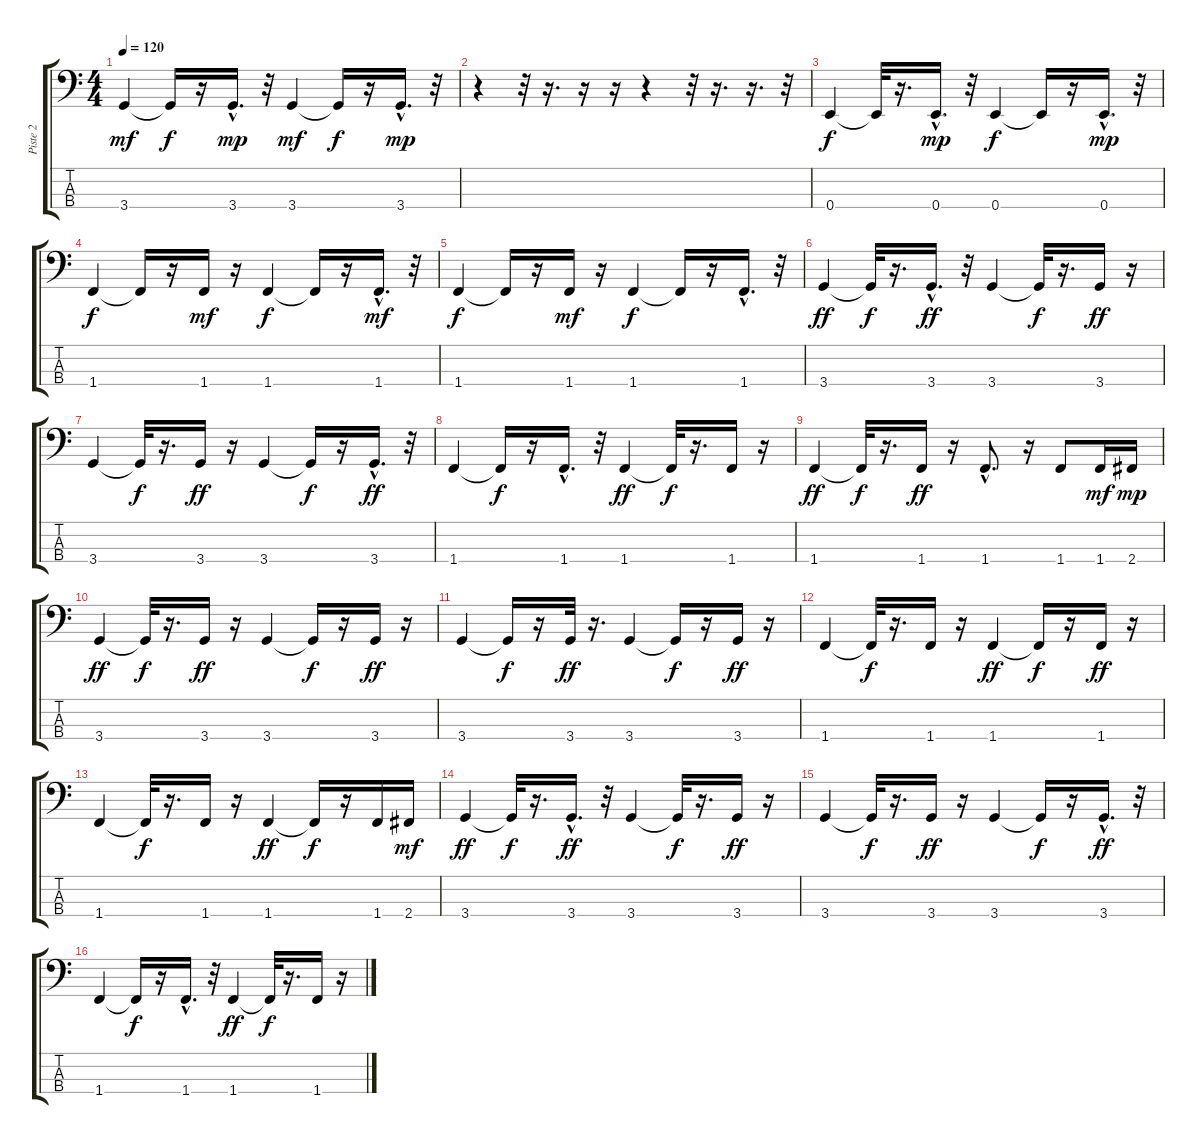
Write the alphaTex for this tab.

\track ("Piste 2" "Piste 2") {instrument electricbasspick}
\staff {score tabs}
\tuning (G2 D2 A1 E1) {hide}
\ts (4 4)
\tempo 120
\clef f4
\ks c
3.4.4{dy mf} 3.4{t}.16{dy f} r.16 3.4{hac}.16{d dy mp} r.32 3.4.4{dy mf} 3.4{t}.16{dy f} r.16 3.4{hac}.16{d dy mp} r.32 |
r.4 r.32 r.16{d} r.16 r.16 r.4 r.32 r.16{d} r.16{d} r.32 |
0.4.4{dy f} 0.4{t}.32 r.16{d} 0.4{hac}.16{d dy mp} r.32 0.4.4{dy f} 0.4{t}.16 r.16 0.4{hac}.16{d dy mp} r.32 |
1.4.4{dy f} 1.4{t}.16 r.16 1.4.16{dy mf} r.16 1.4.4{dy f} 1.4{t}.16 r.16 1.4{hac}.16{d dy mf} r.32 |
1.4.4{dy f} 1.4{t}.16 r.16 1.4.16{dy mf} r.16 1.4.4{dy f} 1.4{t}.16 r.16 1.4{hac}.16{d} r.32 |
3.4.4{dy ff} 3.4{t}.32{dy f} r.16{d} 3.4{hac}.16{d dy ff} r.32 3.4.4 3.4{t}.32{dy f} r.16{d} 3.4.16{dy ff} r.16 |
3.4.4 3.4{t}.32{dy f} r.16{d} 3.4.16{dy ff} r.16 3.4.4 3.4{t}.16{dy f} r.16 3.4{hac}.16{d dy ff} r.32 |
1.4.4 1.4{t}.16{dy f} r.16 1.4{hac}.16{d} r.32 1.4.4{dy ff} 1.4{t}.32{dy f} r.16{d} 1.4.16 r.16 |
1.4.4{dy ff} 1.4{t}.32{dy f} r.16{d} 1.4.16{dy ff} r.16 1.4{hac}.8{d} r.16 1.4.8 1.4.16{dy mf} 2.4.16{dy mp} |
3.4.4{dy ff} 3.4{t}.32{dy f} r.16{d} 3.4.16{dy ff} r.16 3.4.4 3.4{t}.16{dy f} r.16 3.4.16{dy ff} r.16 |
3.4.4 3.4{t}.16{dy f} r.16 3.4.32{dy ff} r.16{d} 3.4.4 3.4{t}.16{dy f} r.16 3.4.16{dy ff} r.16 |
1.4.4 1.4{t}.32{dy f} r.16{d} 1.4.16 r.16 1.4.4{dy ff} 1.4{t}.16{dy f} r.16 1.4.16{dy ff} r.16 |
1.4.4 1.4{t}.32{dy f} r.16{d} 1.4.16 r.16 1.4.4{dy ff} 1.4{t}.16{dy f} r.16 1.4.16 2.4.16{dy mf} |
3.4.4{dy ff} 3.4{t}.32{dy f} r.16{d} 3.4{hac}.16{d dy ff} r.32 3.4.4 3.4{t}.32{dy f} r.16{d} 3.4.16{dy ff} r.16 |
3.4.4 3.4{t}.32{dy f} r.16{d} 3.4.16{dy ff} r.16 3.4.4 3.4{t}.16{dy f} r.16 3.4{hac}.16{d dy ff} r.32 |
1.4.4 1.4{t}.16{dy f} r.16 1.4{hac}.16{d} r.32 1.4.4{dy ff} 1.4{t}.32{dy f} r.16{d} 1.4.16 r.16
